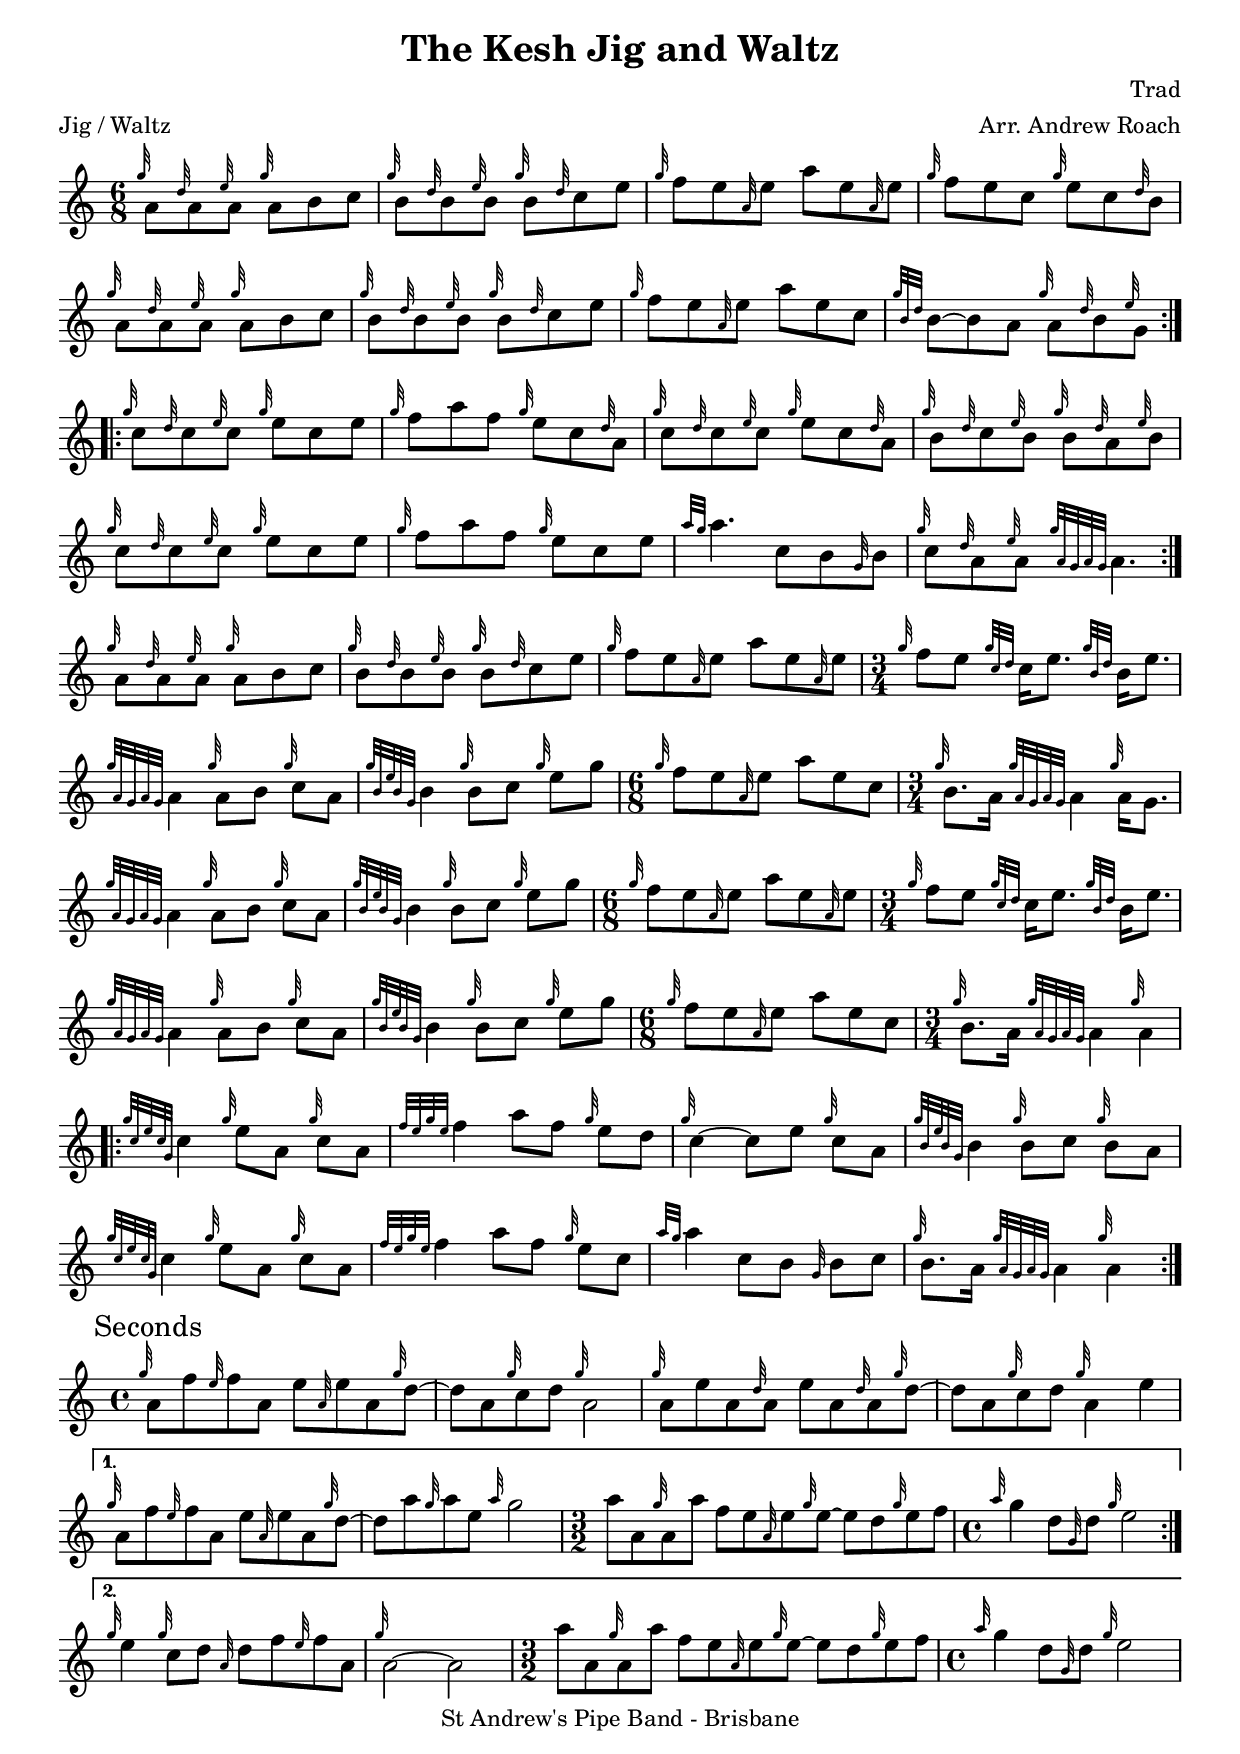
\version "2.18.2"
\include "bagpipe.ly"
\include "bagpipe_new.ly"

\paper {
  indent = 0\mm
}
\layout {
  \context {
    \Score
    \override NonMusicalPaperColumn #'line-break-permission = ##f
  }
}

\header {
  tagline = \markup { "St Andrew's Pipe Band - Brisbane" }
  meter = "Jig / Waltz"
  title = "The Kesh Jig and Waltz"
  composer = "Trad"
  arranger = "Arr. Andrew Roach"
}

waltzBeaming = {
      \set Timing.beamExceptions = #'()
      \set Timing.baseMoment = #(ly:make-moment 1/4)
      \set Timing.beatStructure = #'(1 1 1)}

\score {
  {
    \bagpipeKey


    % Part 1
    \repeat volta 2 {
      \time 6/8
      \grg a8 \grd a8 \gre a8 \grg a8 b8 c8
      \grg b8 \grd b8 \gre b8 \grg b8 \grd c8 e8
      \grg f8 e8 \gra e8 A8 e8 \gra e8
      \grg f8 e8 c8 \grg e8 c8 \grd b8
      \break

      \grg a8 \grd a8 \gre a8 \grg a8 b8 c8
      \grg b8 \grd b8 \gre b8 \grg b8 \grd c8 e8
      \grg f8 e8 \gra e8 A8 e8 c8


      \dblb b8[ ~ b8  a8] \grg a8[ \grd b8 \gre G8]
    }
    \break

    % Part 2
    \repeat volta 2 {
      \grg c8 \grd c8 \gre c8 \grg e8 c8 e8
      \grg f8 A8 f8 \grg e8 c8 \grd a8
      \grg c8 \grd c8 \gre c8 \grg e8 c8 \grd a8
      \grg b8 \grd c8 \gre b8 \grg b8 \grd a8 \gre b8
      \break

      \grg c8 \grd c8 \gre c8 \grg e8 c8 e8
      \grg f8 A8 f8 \grg e8 c8 e8
      \dblA A4. c8 b8 \grG b8
      \grg c8 \grd a8 \gre a8 \gbirl a4.
    }
    \break

    % Part 3
    {
      \grg a8 \grd a8 \gre a8 \grg a8 b8 c8
      \grg b8 \grd b8 \gre b8 \grg b8 \grd c8 e8
      \grg f8 e8 \gra e8 A8 e8 \gra e8

      \time 3/4
      \waltzBeaming
      \grg f8 e8 \dblc c16 e8. \dblb b16 e8.
      \break
      
      
      \gbirl a4 \grg a8 b8 \grg c8 a8
      \shakeb b4 \grg b8 c8 \grg e8 g8

      \time 6/8
      \grg f8 e8 \gra e8 A8 e8 c8

      \time 3/4
      \waltzBeaming
      
      \grg b8. a16 \gbirl a4 \grg a16 G8.
      \break

      \gbirl a4 \grg a8 b8 \grg c8 a8
      \shakeb b4 \grg b8 c8 \grg e8 g8

      \time 6/8
      \grg f8 e8 \gra e8 A8 e8 \gra e8

      \time 3/4
      \waltzBeaming
      \grg f8 e8 \dblc c16 e8. \dblb b16 e8.
      \break

      \gbirl a4 \grg a8 b8 \grg c8 a8
      \shakeb b4 \grg b8 c8 \grg e8 g8

      \time 6/8
      \grg f8 e8 \gra e8 A8 e8 c8

      \time 3/4
      \waltzBeaming
      
      \grg b8. a16 \gbirl a4 \grg a4

    }
    \break

    % Part 4
    \repeat volta 2 {
      \shakec c4 \grg e8 a8 \grg c8 a8
      \dare f4 A8 f8 \grg e8 d8
      \grg c4 ~ c8 e8 \grg c8 a8
      \shakeb b4 \grg b8 c8 \grg b8 a8
      \break

      \shakec c4 \grg e8 a8 \grg c8 a8
      \dare f4 A8 f8 \grg e8 c8
      \dblA A4 c8 b8 \grG b8 c8
      \grg b8. a16 \gbirl a4 \grg a4
    }
  }
}


\score {
  
  {
    \bagpipeKey
    \mark "Seconds"
    % Part 3
    \repeat volta 2 {
      \grg a8 f8 \gre f8 a8 e8 \gra e8 a8 \grg d8 ~
      d8 a8 \grg c8 d8 \grg a2
      \grg a8 e8 a8 \grd a8 e8 a8 \grd a8 \grg d8 ~
      d8 a8 \grg c8 d8 \grg a4 e4
      \break
    }
    \alternative {
      {
        \grg a8 f8 \gre f8 a8 e8 \gra e8 a8 \grg d8 ~
        d8 A8 \grg A8 e8 \grA g2
        \time 3/2
        A8 a8 \grg a8 A8 f8 e8 \gra e8 \grg e8 ~ e8 d8 \grg e8 f8
        \time 4/4
        \grA g4 d8 \grG d8 \grg e2
        \break
      }
      {
        \grg e4 \grg c8 d8 \gra d8 f8 \gre f8 a8
        \grg a2 ~ a2
        \time 3/2
        A8 a8 \grg a8 A8 f8 e8 \gra e8 \grg e8 ~ e8 d8 \grg e8 f8
        \time 4/4
        \grA g4 d8 \grG d8 \grg e2
      }
    }
  }
}